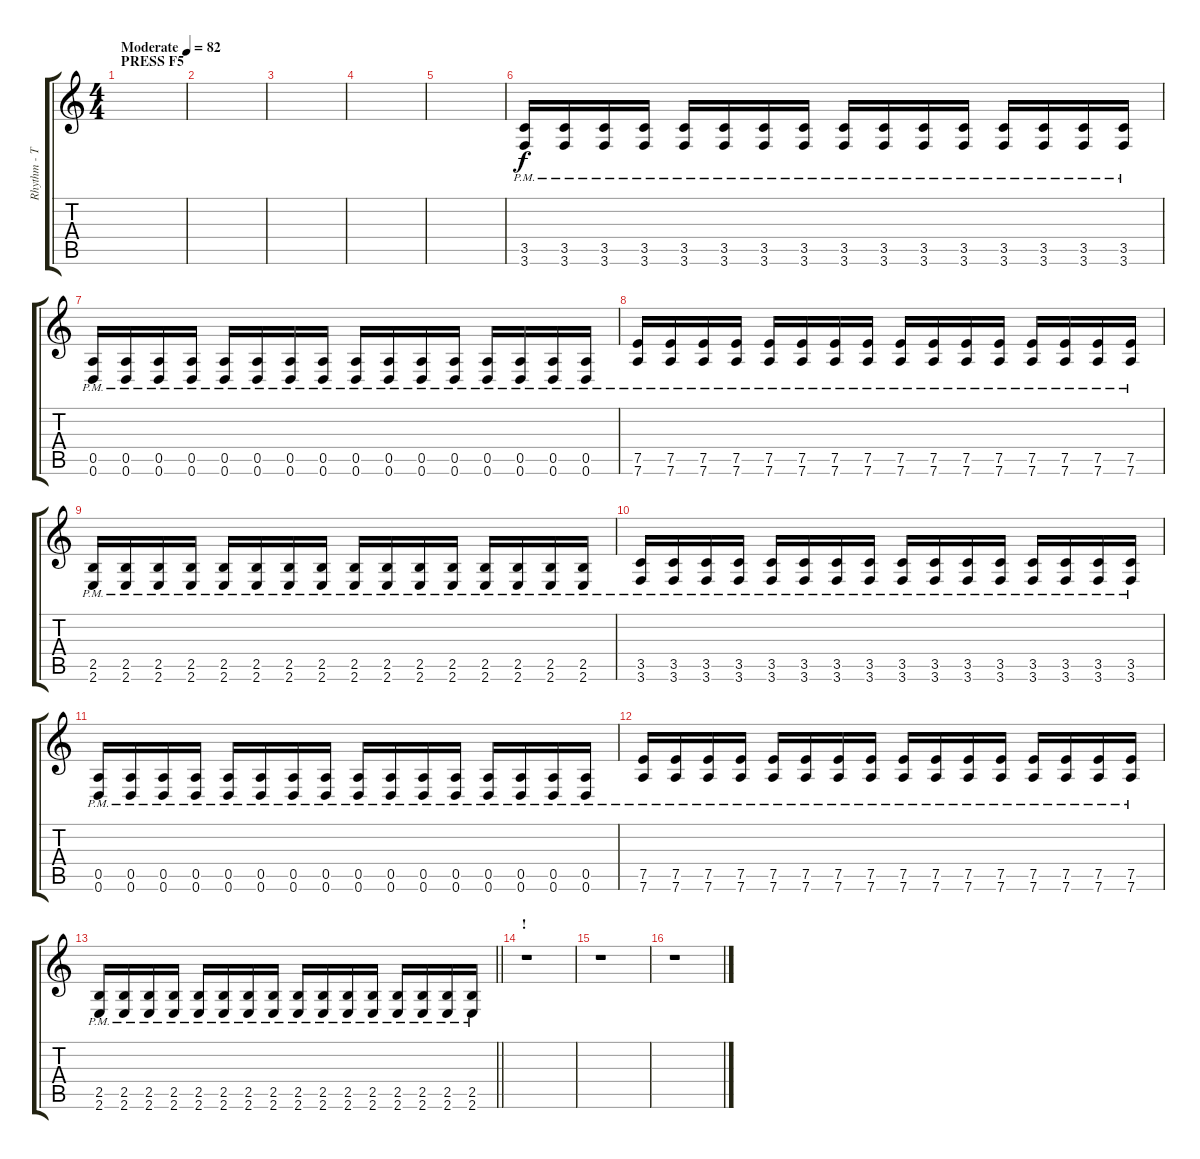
\track ("Rhythm - Taylor York д" "Rhythm - T") {instrument distortionguitar}
\staff {score tabs}
\tuning (E4 B3 G3 D3 A2 D2) {hide}
\ts (4 4)
\section ("" "PRESS F5")
\tempo (82 "Moderate")
\clef g2
\ks c
|
|
|
|
|
(3.5{pm} 3.6{pm}).16 (3.5{pm} 3.6{pm}).16 (3.5{pm} 3.6{pm}).16 (3.5{pm} 3.6{pm}).16 (3.5{pm} 3.6{pm}).16 (3.5{pm} 3.6{pm}).16 (3.5{pm} 3.6{pm}).16 (3.5{pm} 3.6{pm}).16 (3.5{pm} 3.6{pm}).16 (3.5{pm} 3.6{pm}).16 (3.5{pm} 3.6{pm}).16 (3.5{pm} 3.6{pm}).16 (3.5{pm} 3.6{pm}).16 (3.5{pm} 3.6{pm}).16 (3.5{pm} 3.6{pm}).16 (3.5{pm} 3.6{pm}).16 |
(0.5{pm} 0.6{pm}).16 (0.5{pm} 0.6{pm}).16 (0.5{pm} 0.6{pm}).16 (0.5{pm} 0.6{pm}).16 (0.5{pm} 0.6{pm}).16 (0.5{pm} 0.6{pm}).16 (0.5{pm} 0.6{pm}).16 (0.5{pm} 0.6{pm}).16 (0.5{pm} 0.6{pm}).16 (0.5{pm} 0.6{pm}).16 (0.5{pm} 0.6{pm}).16 (0.5{pm} 0.6{pm}).16 (0.5{pm} 0.6{pm}).16 (0.5{pm} 0.6{pm}).16 (0.5{pm} 0.6{pm}).16 (0.5{pm} 0.6{pm}).16 |
(7.5{pm} 7.6{pm}).16 (7.5{pm} 7.6{pm}).16 (7.5{pm} 7.6{pm}).16 (7.5{pm} 7.6{pm}).16 (7.5{pm} 7.6{pm}).16 (7.5{pm} 7.6{pm}).16 (7.5{pm} 7.6{pm}).16 (7.5{pm} 7.6{pm}).16 (7.5{pm} 7.6{pm}).16 (7.5{pm} 7.6{pm}).16 (7.5{pm} 7.6{pm}).16 (7.5{pm} 7.6{pm}).16 (7.5{pm} 7.6{pm}).16 (7.5{pm} 7.6{pm}).16 (7.5{pm} 7.6{pm}).16 (7.5{pm} 7.6{pm}).16 |
(2.5{pm} 2.6{pm}).16 (2.5{pm} 2.6{pm}).16 (2.5{pm} 2.6{pm}).16 (2.5{pm} 2.6{pm}).16 (2.5{pm} 2.6{pm}).16 (2.5{pm} 2.6{pm}).16 (2.5{pm} 2.6{pm}).16 (2.5{pm} 2.6{pm}).16 (2.5{pm} 2.6{pm}).16 (2.5{pm} 2.6{pm}).16 (2.5{pm} 2.6{pm}).16 (2.5{pm} 2.6{pm}).16 (2.5{pm} 2.6{pm}).16 (2.5{pm} 2.6{pm}).16 (2.5{pm} 2.6{pm}).16 (2.5{pm} 2.6{pm}).16 |
(3.5{pm} 3.6{pm}).16 (3.5{pm} 3.6{pm}).16 (3.5{pm} 3.6{pm}).16 (3.5{pm} 3.6{pm}).16 (3.5{pm} 3.6{pm}).16 (3.5{pm} 3.6{pm}).16 (3.5{pm} 3.6{pm}).16 (3.5{pm} 3.6{pm}).16 (3.5{pm} 3.6{pm}).16 (3.5{pm} 3.6{pm}).16 (3.5{pm} 3.6{pm}).16 (3.5{pm} 3.6{pm}).16 (3.5{pm} 3.6{pm}).16 (3.5{pm} 3.6{pm}).16 (3.5{pm} 3.6{pm}).16 (3.5{pm} 3.6{pm}).16 |
(0.5{pm} 0.6{pm}).16 (0.5{pm} 0.6{pm}).16 (0.5{pm} 0.6{pm}).16 (0.5{pm} 0.6{pm}).16 (0.5{pm} 0.6{pm}).16 (0.5{pm} 0.6{pm}).16 (0.5{pm} 0.6{pm}).16 (0.5{pm} 0.6{pm}).16 (0.5{pm} 0.6{pm}).16 (0.5{pm} 0.6{pm}).16 (0.5{pm} 0.6{pm}).16 (0.5{pm} 0.6{pm}).16 (0.5{pm} 0.6{pm}).16 (0.5{pm} 0.6{pm}).16 (0.5{pm} 0.6{pm}).16 (0.5{pm} 0.6{pm}).16 |
(7.5{pm} 7.6{pm}).16 (7.5{pm} 7.6{pm}).16 (7.5{pm} 7.6{pm}).16 (7.5{pm} 7.6{pm}).16 (7.5{pm} 7.6{pm}).16 (7.5{pm} 7.6{pm}).16 (7.5{pm} 7.6{pm}).16 (7.5{pm} 7.6{pm}).16 (7.5{pm} 7.6{pm}).16 (7.5{pm} 7.6{pm}).16 (7.5{pm} 7.6{pm}).16 (7.5{pm} 7.6{pm}).16 (7.5{pm} 7.6{pm}).16 (7.5{pm} 7.6{pm}).16 (7.5{pm} 7.6{pm}).16 (7.5{pm} 7.6{pm}).16 |
\barLineRight lightlight
(2.5{pm} 2.6{pm}).16 (2.5{pm} 2.6{pm}).16 (2.5{pm} 2.6{pm}).16 (2.5{pm} 2.6{pm}).16 (2.5{pm} 2.6{pm}).16 (2.5{pm} 2.6{pm}).16 (2.5{pm} 2.6{pm}).16 (2.5{pm} 2.6{pm}).16 (2.5{pm} 2.6{pm}).16 (2.5{pm} 2.6{pm}).16 (2.5{pm} 2.6{pm}).16 (2.5{pm} 2.6{pm}).16 (2.5{pm} 2.6{pm}).16 (2.5{pm} 2.6{pm}).16 (2.5{pm} 2.6{pm}).16 (2.5{pm} 2.6{pm}).16 |
\section ("" "!")
r.1 |
r.1 |
r.1
